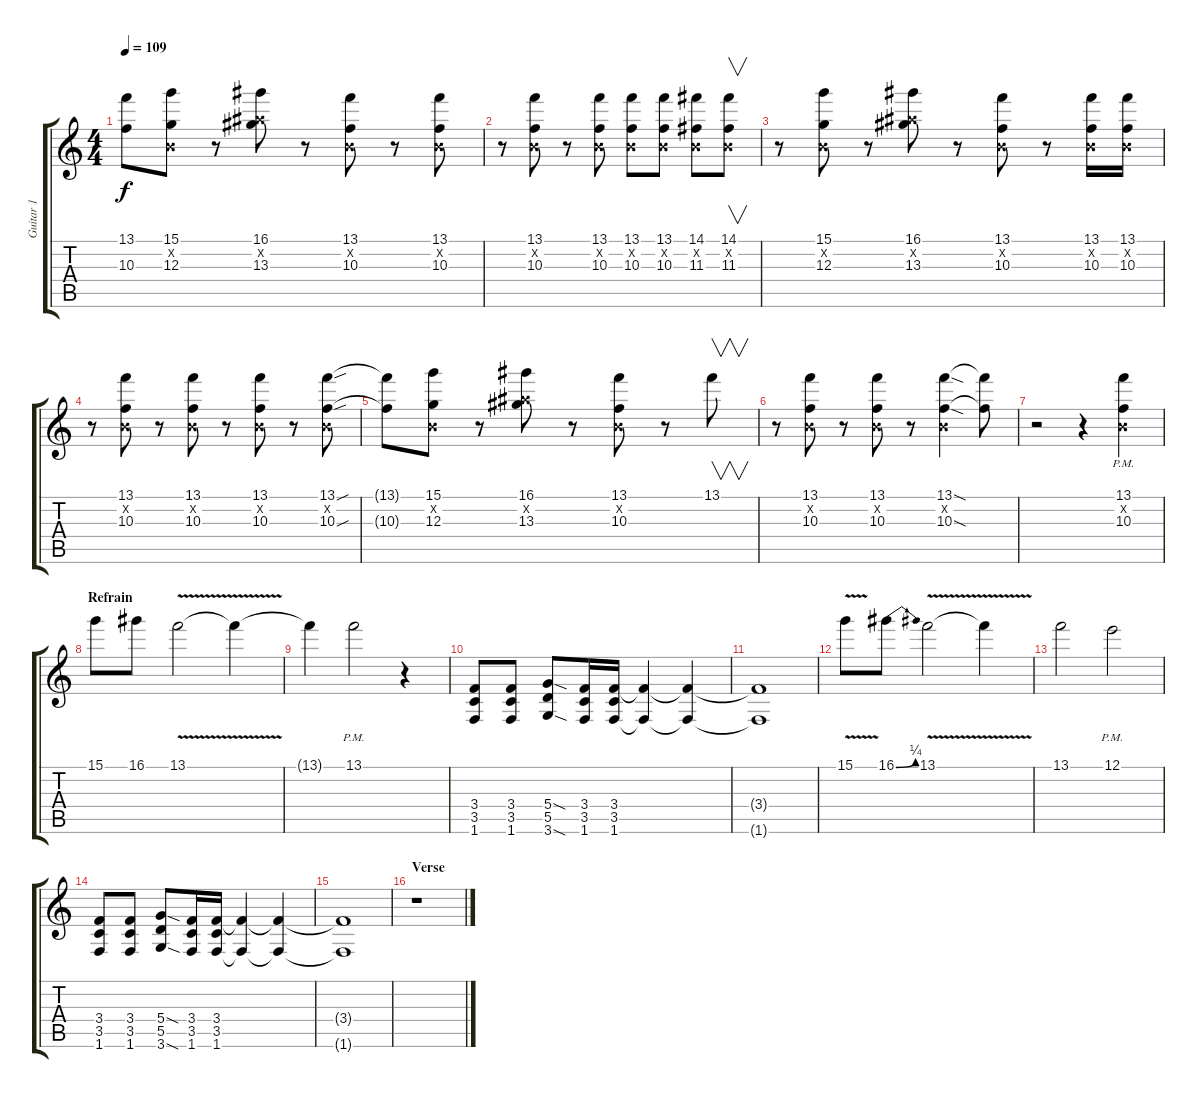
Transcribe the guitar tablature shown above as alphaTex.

\track ("Guitar 1" "Guitar 1") {instrument distortionguitar}
\staff {score tabs}
\tuning (E4 B3 G3 D3 A2 E2) {hide}
\ts (4 4)
\tempo 109
\clef g2
\ks c
(13.1{t} 10.3{t}).8{dy f} (15.1 0.2{x} 12.3).8 r.8 (16.1 11.2{x} 13.3).8 r.8 (13.1 0.2{x} 10.3).8 r.8 (13.1 0.2{x} 10.3).8 |
r.8 (13.1 0.2{x} 10.3).8 r.8 (13.1 0.2{x} 10.3).8 (13.1 0.2{x} 10.3).8 (13.1 0.2{x} 10.3).8 (14.1 0.2{x} 11.3).8 (14.1 0.2{x} 11.3).8{v} |
r.8 (15.1 0.2{x} 12.3).8 r.8 (16.1 11.2{x} 13.3).8 r.8 (13.1 0.2{x} 10.3).8 r.8 (13.1 0.2{x} 10.3).16 (13.1 0.2{x} 10.3).16 |
r.8 (13.1 0.2{x} 10.3).8 r.8 (13.1 0.2{x} 10.3).8 r.8 (13.1 0.2{x} 10.3).8 r.8 (13.1{sou} 0.2{x} 10.3{sou}).8 |
(13.1{t} 10.3{t}).8 (15.1 0.2{x} 12.3).8 r.8 (16.1 11.2{x} 13.3).8 r.8 (13.1 0.2{x} 10.3).8 r.8 13.1.8{v} |
r.8 (13.1 0.2{x} 10.3).8 r.8 (13.1 0.2{x} 10.3).8 r.8 (13.1{sod} 0.2{x} 10.3{sod}).4 (13.1{t} 10.3{t}).8 |
r.2 r.4 (13.1{pm} 0.2{x} 10.3{pm}).4 |
\section ("" "Refrain")
15.1.8 16.1.8 13.1{v}.2 13.1{t}.4 |
13.1{t}.4 13.1{pm}.2 r.4 |
(3.4 3.5 1.6).8 (3.4 3.5 1.6).8 (5.4{sod} 5.5 3.6{sod}).8 (3.4 3.5 1.6).16 (3.4 3.5 1.6).16 (3.4{t} 1.6{t}).4 (3.4{t} 1.6{t}).4 |
(3.4{t} 1.6{t}).1 |
15.1{v}.8 16.1{be (bend 0 0 60 1)}.8 13.1{v}.2 13.1{t}.4 |
13.1.2 12.1{pm}.2 |
(3.4 3.5 1.6).8 (3.4 3.5 1.6).8 (5.4{sod} 5.5 3.6{sod}).8 (3.4 3.5 1.6).16 (3.4 3.5 1.6).16 (3.4{t} 1.6{t}).4 (3.4{t} 1.6{t}).4 |
(3.4{t} 1.6{t}).1 |
\section ("" "Verse")
r.1
